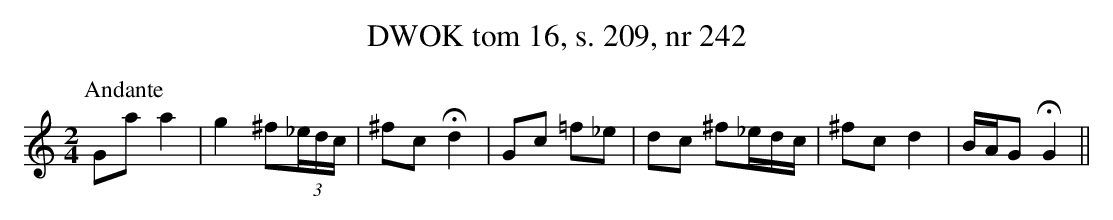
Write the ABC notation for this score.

X:1
T: DWOK tom 16, s. 209, nr 242
L: 1/16
M: 2/4
K: C
P: Andante
G2a2 a4 | g4 ^f2(3_edc | ^f2c2 Hd4 | G2c2 =f2_e2 | d2c2 ^f2_edc | ^f2c2 d4 | BAG2 HG4 ||
